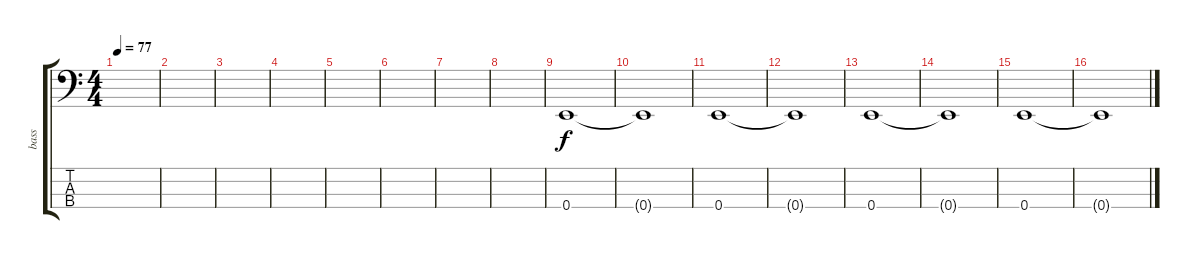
\track ("bass" "bass") {instrument electricbassfinger}
\staff {score tabs}
\tuning (G2 D2 A1 E1) {hide}
\ts (4 4)
\tempo 77
\clef f4
\ks c
|
|
|
|
|
|
|
|
0.4.1 |
0.4{t}.1 |
0.4.1 |
0.4{t}.1 |
0.4.1 |
0.4{t}.1 |
0.4.1 |
0.4{t}.1
